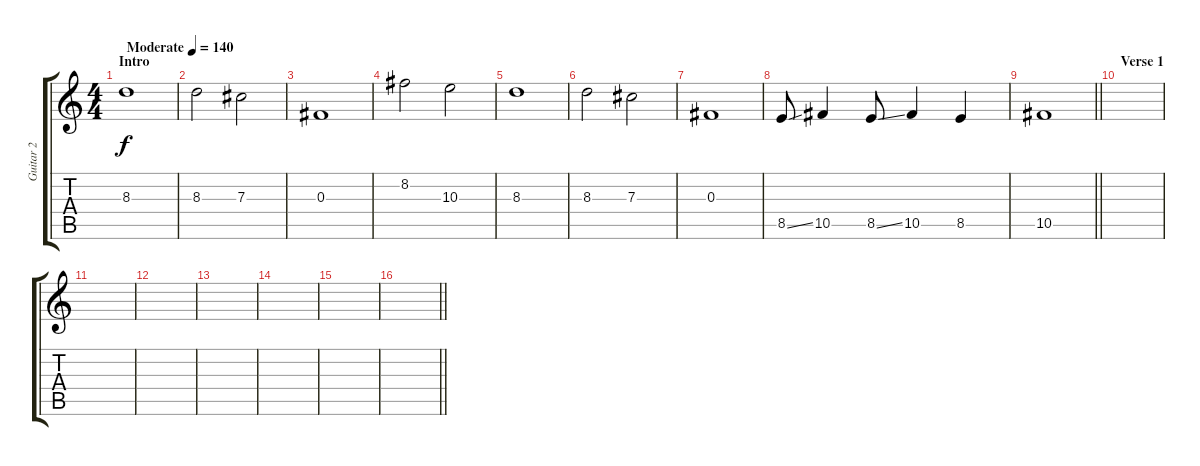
\track ("Guitar 2" "Guitar 2") {instrument electricguitarclean}
\staff {score tabs}
\tuning (Eb4 Bb3 Gb3 Db3 Ab2 Db2) {hide}
\ts (4 4)
\section ("" "Intro")
\tempo (140 "Moderate")
\clef g2
\ks c
8.3.1{dy f instrument electricguitarclean} |
8.3.2 7.3.2 |
0.3.1 |
8.2.2 10.3.2 |
8.3.1 |
8.3.2 7.3.2 |
0.3.1 |
8.5{ss}.8 10.5.4 8.5{ss}.8 10.5.4 8.5.4 |
\barLineRight lightlight
10.5.1 |
\section ("" "Verse 1")
|
|
|
|
|
|
\barLineRight lightlight
